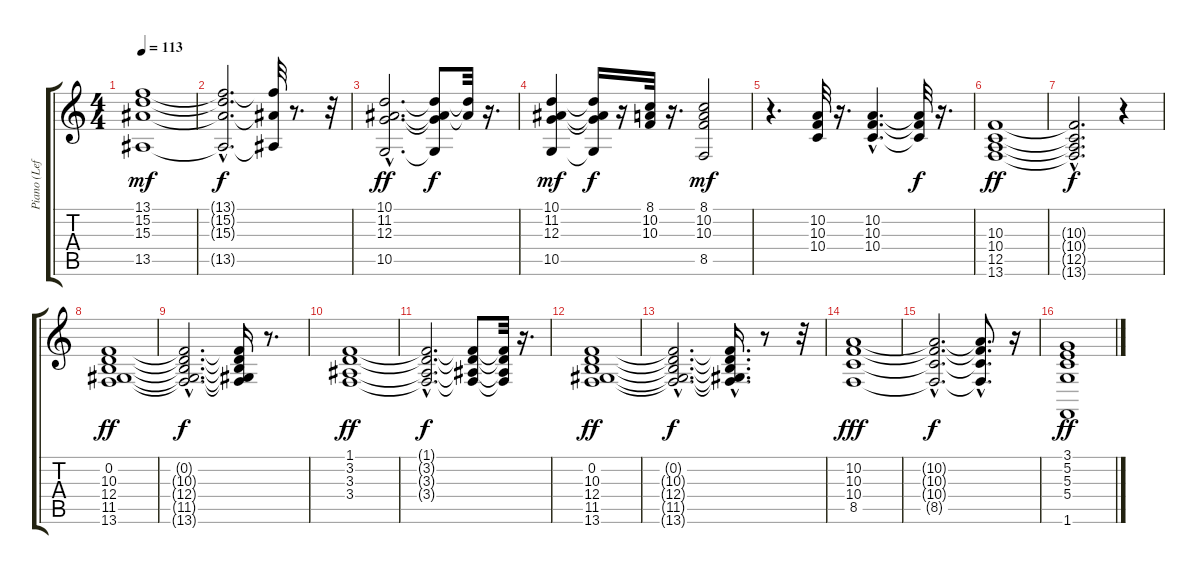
\track ("Piano (Left)" "Piano (Lef") {instrument honkytonkpiano}
\staff {score tabs}
\tuning (E4 B3 G3 D3 A2 E2) {hide}
\ts (4 4)
\tempo 113
\clef g2
\ks c
(13.1 15.2 15.3 13.5).1{dy mf} |
(13.1{hac t} 15.2{t} 15.3{hac t} 13.5{hac t}).2{d dy f} (13.1{t} 15.3{t} 13.5{t}).32 r.8{d} r.32 |
(10.1{hac} 11.2{hac} 12.3{hac} 10.5{hac}).2{d dy ff} (10.1{t} 11.2{t} 12.3{t} 10.5{t}).8{dy f} (10.1{t} 11.2{t}).32 r.16{d} |
(10.1 11.2 12.3 10.5).4{dy mf} (10.1{t} 11.2{t} 12.3{t} 10.5{t}).16{dy f} r.16 (8.1 10.2 10.3).32 r.16{d} (8.1 10.2 10.3 8.5).2{dy mf} |
r.4{d} (10.2 10.3 10.4).32 r.16{d} (10.2{hac} 10.3{hac} 10.4{hac}).4{d} (10.2{t} 10.3{t} 10.4{t}).32{dy f} r.16{d} |
(10.3 10.4 12.5 13.6).1{dy ff} |
(10.3{hac t} 10.4{hac t} 12.5{hac t} 13.6{hac t}).2{d dy f} r.4 |
(0.2 10.3 12.4 11.5 13.6).1{dy ff} |
(0.2{hac t} 10.3{hac t} 12.4{hac t} 11.5{hac t} 13.6{hac t}).2{d dy f} (0.2{t} 10.3{t} 12.4{t} 11.5{t} 13.6{t}).16 r.8{d} |
(1.1 3.2 3.3 3.4).1{dy ff} |
(1.1{hac t} 3.2{hac t} 3.3{hac t} 3.4{hac t}).2{d dy f} (1.1{t} 3.2{t} 3.3{t} 3.4{t}).8 (1.1{t} 3.2{t} 3.3{t} 3.4{t}).32 r.16{d} |
(0.2 10.3 12.4 11.5 13.6).1{dy ff} |
(0.2{hac t} 10.3{hac t} 12.4{hac t} 11.5{hac t} 13.6{hac t}).2{d dy f} (0.2{hac t} 10.3{hac t} 12.4{hac t} 11.5{hac t} 13.6{hac t}).16{d} r.8 r.32 |
(10.2 10.3 10.4 8.5).1{dy fff} |
(10.2{hac t} 10.3{hac t} 10.4{hac t} 8.5{hac t}).2{d dy f} (10.2{t} 10.3{t} 10.4{hac t} 8.5{hac t}).8{d} r.16 |
(3.1 5.2 5.3 5.4 1.6).1{dy ff}
